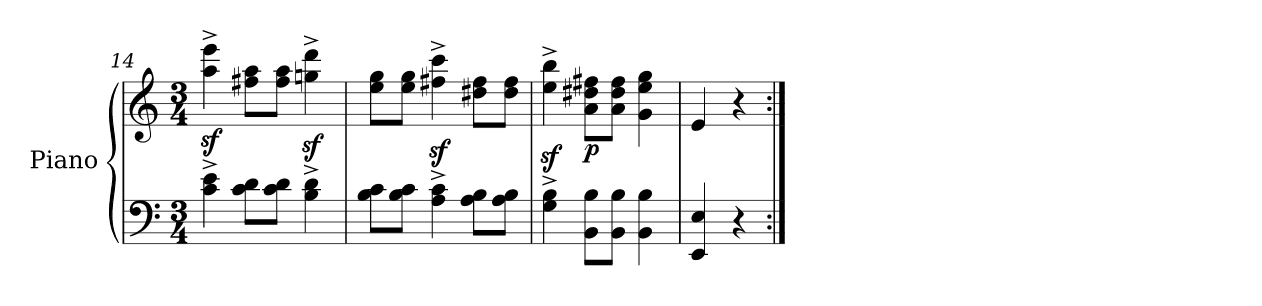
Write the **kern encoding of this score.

**kern	**kern	**dynam
*part1	*part1	*part1
*staff2	*staff1	*staff1/2
*I"Piano	*	*
*I'Pno.	*	*
*clefF4	*clefG2	*
*k[]	*k[]	*
*M3/4	*M3/4	*
=14	=14	=14
4c\^ 4e\^	4aa\z<^ 4eee\z<^	.
8c\ 8d\L	8ff#X\ 8aa\L	.
8c\ 8d\J	8ff#\ 8aa\J	.
4B\^ 4d\^	4ggn\z<^ 4ddd\z<^	.
=15	=15	=15
8B\ 8c\L	8ee\ 8gg\L	.
8B\ 8c\J	8ee\ 8gg\J	.
4A\^ 4c\^	4ff#X\z<^ 4ccc\z<^	.
8A\ 8B\L	8dd#X\ 8ff#\L	.
8A\ 8B\J	8dd#\ 8ff#\J	.
=16	=16	=16
4G\^ 4B\^	4ee\z<^ 4bb\z<^	.
!	!	!LO:DY:b
8BB\ 8B\L	8a\ 8dd#X\ 8ff#X\L	p
8BB\ 8B\J	8a\ 8dd#\ 8ff#\J	.
4BB\ 4B\	4g\ 4ee\ 4gg\	.
=17	=17	=17
4EE/ 4E/	4e/	.
4r	4r	.
=:|!	=:|!	=:|!
*-	*-	*-
